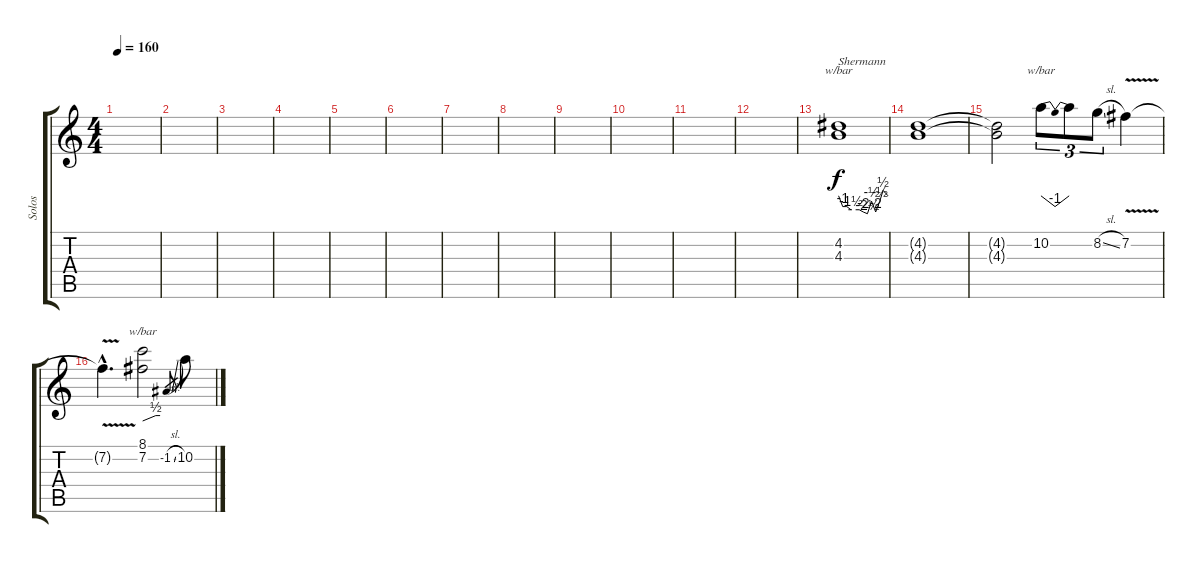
\track ("Solos" "Solos") {instrument overdrivenguitar}
\staff {score tabs}
\tuning (E4 B3 G3 D3 A2 E2) {hide}
\ts (4 4)
\tempo 160
\clef g2
\ks c
|
|
|
|
|
|
|
|
|
|
|
|
(4.2 4.3).1{tbe (custom default 0 0 5 -4 10 -4 15 -6 25 -6 30 -8 35 -10 40 -2 45 -8 50 -2 54 2 60 0) txt "Shermann"} |
(4.2{t} 4.3{t}).1 |
(4.2{t} 4.3{t}).2 10.2.8{tu (3 2) tbe (dip default 0 0 30 -4 60 0)} 10.2{t}.8{tu (3 2)} 8.2{sl}.8{tu (3 2)} 7.2{v}.4 |
7.2{hac t}.4{d} (8.1 7.2).2{tbe (custom default 0 0 45 2 60 2)} -1.2{sl}.8{gr} 10.2.8
